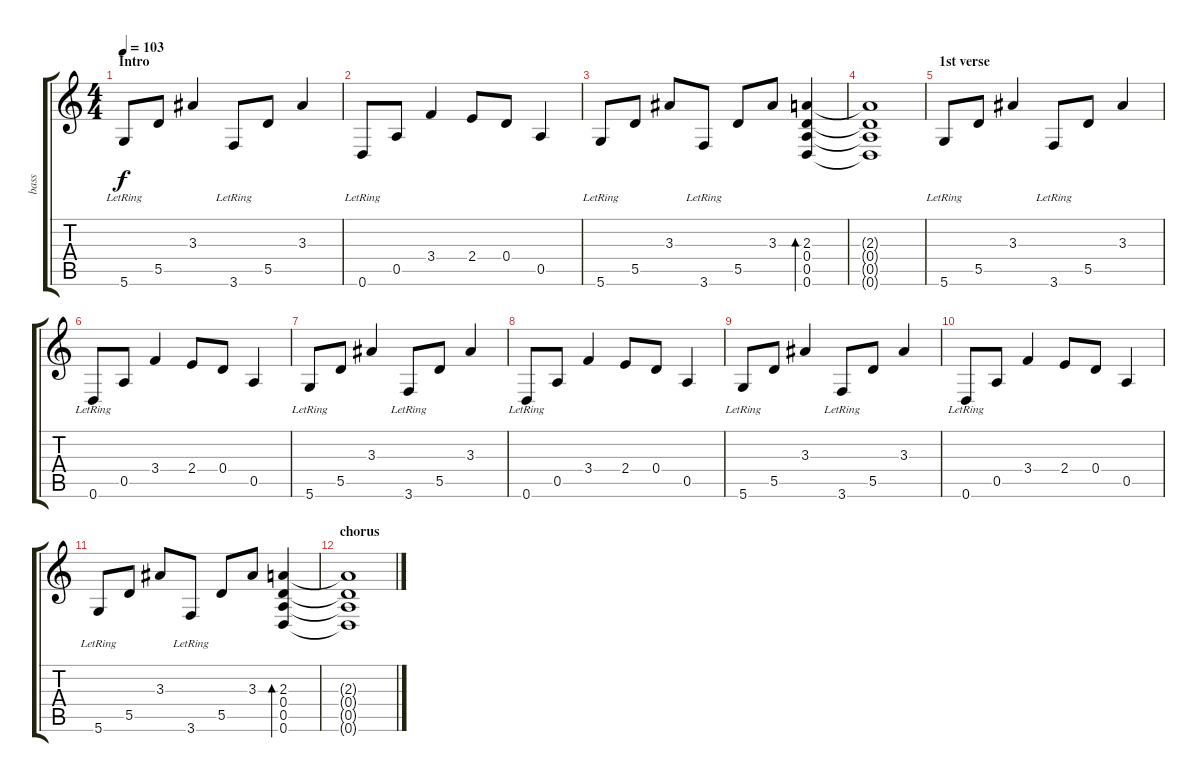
\track ("bass" "bass") {instrument electricbasspick}
\staff {score tabs}
\tuning (E4 B3 G3 D3 A2 D2) {hide}
\ts (4 4)
\section ("" "Intro")
\tempo 103
\clef g2
\ks c
5.6{lr}.8{dy f instrument electricbasspick} 5.5.8 3.3.4 3.6{lr}.8 5.5.8 3.3.4 |
0.6{lr}.8 0.5.8 3.4.4 2.4.8 0.4.8 0.5.4 |
5.6{lr}.8 5.5.8 3.3.8 3.6{lr}.8 5.5.8 3.3.8 (2.3 0.4 0.5 0.6).4{bd 480} |
(2.3{t} 0.4{t} 0.5{t} 0.6{t}).1 |
\section ("" "1st verse")
5.6{lr}.8 5.5.8 3.3.4 3.6{lr}.8 5.5.8 3.3.4 |
0.6{lr}.8 0.5.8 3.4.4 2.4.8 0.4.8 0.5.4 |
5.6{lr}.8 5.5.8 3.3.4 3.6{lr}.8 5.5.8 3.3.4 |
0.6{lr}.8 0.5.8 3.4.4 2.4.8 0.4.8 0.5.4 |
5.6{lr}.8 5.5.8 3.3.4 3.6{lr}.8 5.5.8 3.3.4 |
0.6{lr}.8 0.5.8 3.4.4 2.4.8 0.4.8 0.5.4 |
5.6{lr}.8 5.5.8 3.3.8 3.6{lr}.8 5.5.8 3.3.8 (2.3 0.4 0.5 0.6).4{bd 480} |
\section ("" "chorus")
(2.3{t} 0.4{t} 0.5{t} 0.6{t}).1
